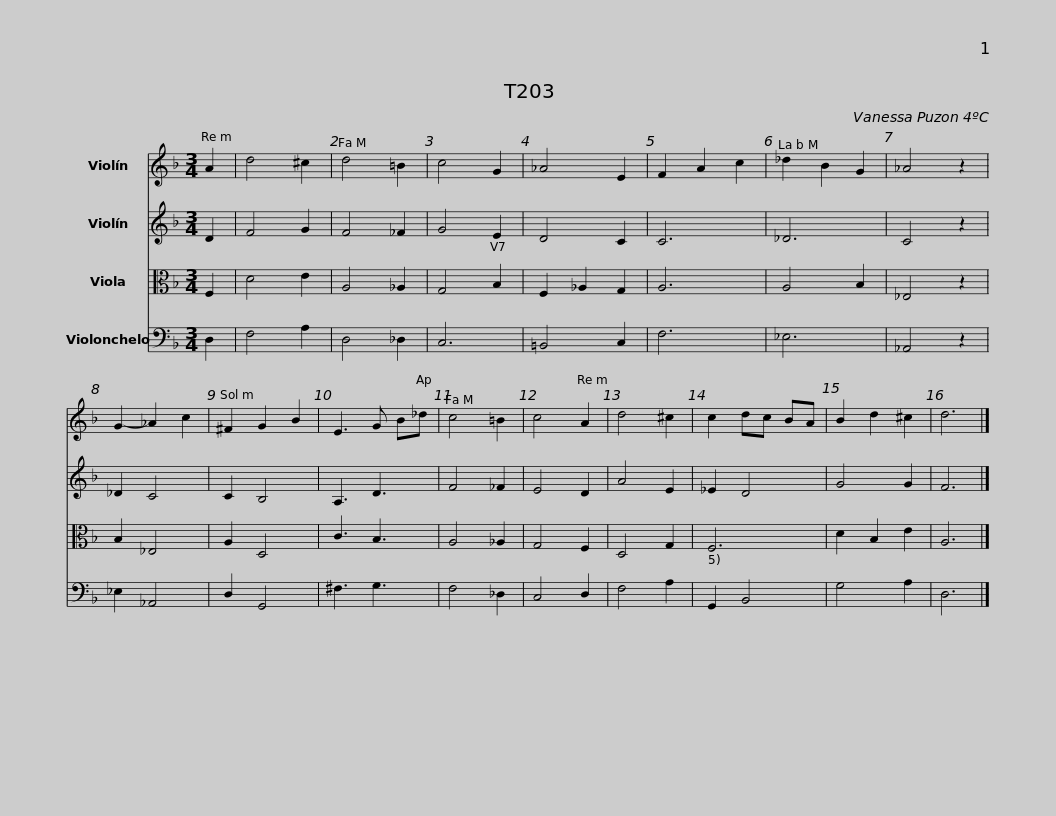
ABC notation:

X:1
%%score 1 2 3 4
L:1/8
M:3/4
I:linebreak $
K:F
V:1 treble
V:2 treble
V:3 alto
V:4 bass
V:1
 A2 | d4 ^c2 | d4 =B2 | c4 G2 | _A4 E2 | %5
 F2 A2 c2 | _d2 B2 G2 | _A4 z2 | G2- _A2 c2 | ^F2 G2 B2 |$ %10
 E3 G B_d | c4 =B2 | c4 A2 | d4 ^c2 | c2 dc BA | %15
 B2 d2 ^c2 | d6 |] %17
V:2
 D2 | F4 G2 | F4 _F2 | G4 E2 | D4 C2 | %5
 C6 | _D6 | C4 z2 | _D2 C4 | C2 B,4 |$ %10
 A,3 D3 | F4 _F2 | E4 D2 | A4 E2 | _E2 D4 | %15
 G4 G2 | F6 |] %17
V:3
 F,2 | D4 E2 | A,4 _A,2 | G,4 B,2 | F,2 _A,2 G,2 | %5
 A,6 | A,4 B,2 | _E,4 z2 | B,2 _E,4 | A,2 D,4 |$ %10
 C3 B,3 | A,4 _A,2 | G,4 F,2 | D,4 G,2 | F,6 | %15
 D2 B,2 E2 | A,6 |] %17
V:4
 D,2 | F,4 A,2 | D,4 _D,2 | C,6 | =B,,4 C,2 | %5
 F,6 | _E,6 | _A,,4 z2 | _E,2 _A,,4 | D,2 G,,4 |$ %10
 ^F,3 G,3 | F,4 _D,2 | C,4 D,2 | F,4 A,2 | G,,2 B,,4 | %15
 G,4 A,2 | D,6 |] %17
